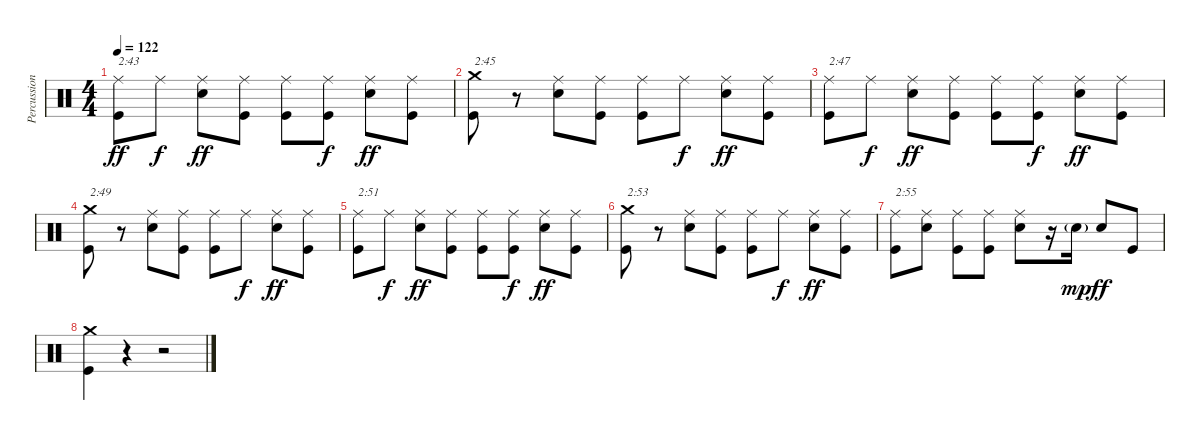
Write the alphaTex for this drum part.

\track ("Percussion" "Percussion") {instrument percussion}
\staff {score}
\articulation defaults
\ts (4 4)
\tempo 122
\clef neutral
\ks c
("Ride (middle)" "Kick (hit)").8{txt "2:43" dy ff} "Ride (middle)".8{dy f} ("Ride (middle)" "Snare (hit) 2").8{dy ff} ("Ride (middle)" "Kick (hit)").8 ("Ride (middle)" "Kick (hit)").8 ("Ride (middle)" "Kick (hit)").8{dy f} ("Ride (middle)" "Snare (hit) 2").8{dy ff} ("Ride (middle)" "Kick (hit)").8 |
("Crash medium (hit)" "Kick (hit)").8{txt "2:45"} r.8 ("Ride (middle)" "Snare (hit) 2").8 ("Ride (middle)" "Kick (hit)").8 ("Ride (middle)" "Kick (hit)").8 "Ride (middle)".8{dy f} ("Ride (middle)" "Snare (hit) 2").8{dy ff} ("Ride (middle)" "Kick (hit)").8 |
("Ride (middle)" "Kick (hit)").8{txt "2:47"} "Ride (middle)".8{dy f} ("Ride (middle)" "Snare (hit) 2").8{dy ff} ("Ride (middle)" "Kick (hit)").8 ("Ride (middle)" "Kick (hit)").8 ("Ride (middle)" "Kick (hit)").8{dy f} ("Ride (middle)" "Snare (hit) 2").8{dy ff} ("Ride (middle)" "Kick (hit)").8 |
("Crash medium (hit)" "Kick (hit)").8{txt "2:49"} r.8 ("Ride (middle)" "Snare (hit) 2").8 ("Ride (middle)" "Kick (hit)").8 ("Ride (middle)" "Kick (hit)").8 "Ride (middle)".8{dy f} ("Ride (middle)" "Snare (hit) 2").8{dy ff} ("Ride (middle)" "Kick (hit)").8 |
("Ride (middle)" "Kick (hit)").8{txt "2:51"} "Ride (middle)".8{dy f} ("Ride (middle)" "Snare (hit) 2").8{dy ff} ("Ride (middle)" "Kick (hit)").8 ("Ride (middle)" "Kick (hit)").8 ("Ride (middle)" "Kick (hit)").8{dy f} ("Ride (middle)" "Snare (hit) 2").8{dy ff} ("Ride (middle)" "Kick (hit)").8 |
("Crash medium (hit)" "Kick (hit)").8{txt "2:53"} r.8 ("Ride (middle)" "Snare (hit) 2").8 ("Ride (middle)" "Kick (hit)").8 ("Ride (middle)" "Kick (hit)").8 "Ride (middle)".8{dy f} ("Ride (middle)" "Snare (hit) 2").8{dy ff} ("Ride (middle)" "Kick (hit)").8 |
("Ride (middle)" "Kick (hit)").8{txt "2:55"} ("Ride (middle)" "Snare (hit) 2").8 ("Ride (middle)" "Kick (hit)").8 ("Ride (middle)" "Kick (hit)").8 ("Ride (middle)" "Snare (hit) 2").8 r.16 "Snare (hit) 2"{g}.16{dy mp} "Snare (hit) 2".8{dy ff} "Kick (hit)".8 |
("Crash medium (hit)" "Kick (hit)").4 r.4 r.2
